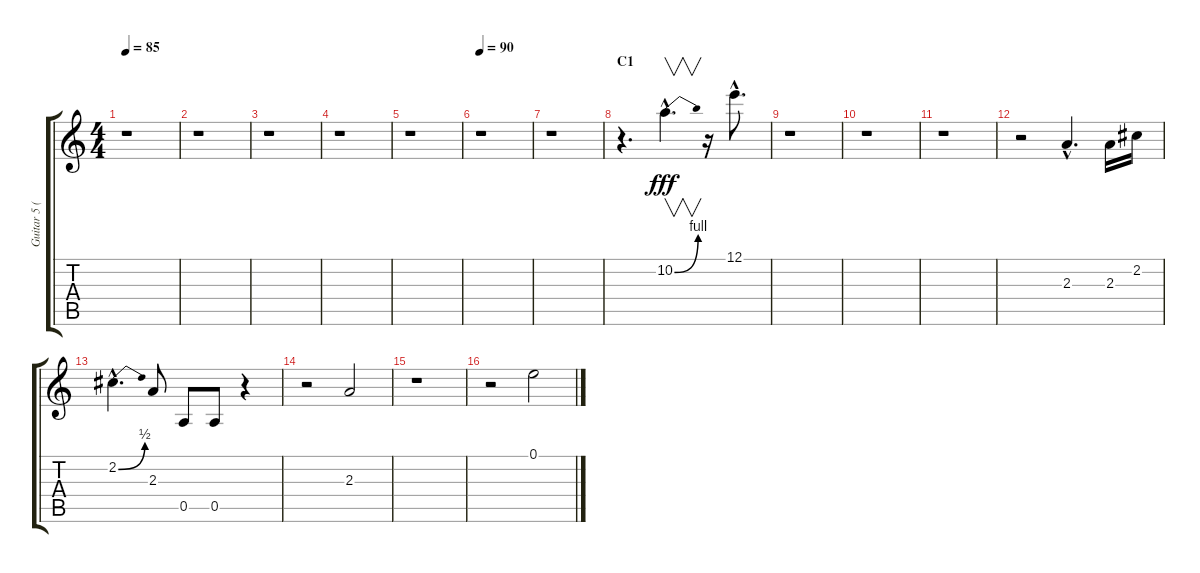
\track ("Guitar 5 (Lead)" "Guitar 5 (") {instrument distortionguitar}
\staff {score tabs}
\tuning (E4 B3 G3 D3 A2 E2) {hide}
\ts (4 4)
\tempo 85
\clef g2
\ks c
r.1{dy fff} |
r.1 |
r.1 |
r.1 |
r.1 |
\tempo 90
r.1 |
r.1 |
\section ("" "C1")
r.4{d} 10.2{be (bend 0 0 60 4) hac}.4{v d} r.16 12.1{hac}.8{d} |
r.1 |
r.1 |
r.1 |
r.2 2.3{hac}.4{d} 2.3.16 2.2.16 |
2.2{be (bend 0 0 60 2) hac}.4{d} 2.3.8 0.5.8 0.5.8 r.4 |
r.2 2.3.2 |
r.1 |
r.2 0.1.2
